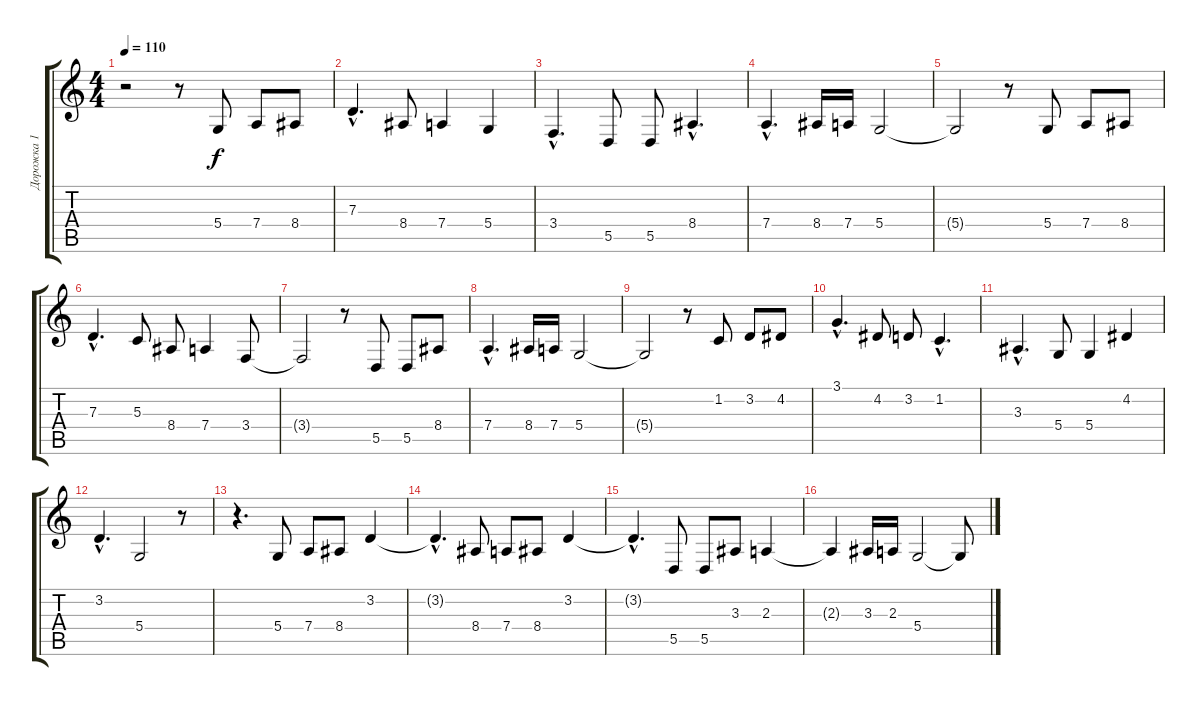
\track ("Дорожка 1" "Дорожка 1") {instrument electricpiano1}
\staff {score tabs}
\tuning (E4 B3 G3 D3 A2 E2) {hide}
\ts (4 4)
\tempo 110
\clef g2
\ks c
r.2{dy f} r.8 5.4.8 7.4.8 8.4.8 |
7.3{hac}.4{d} 8.4.8 7.4.4 5.4.4 |
3.4{hac}.4{d} 5.5.8 5.5.8 8.4{hac}.4{d} |
7.4{hac}.4{d} 8.4.16 7.4.16 5.4.2 |
5.4{t}.2 r.8 5.4.8 7.4.8 8.4.8 |
7.3{hac}.4{d} 5.3.8 8.4.8 7.4.4 3.4.8 |
3.4{t}.2 r.8 5.5.8 5.5.8 8.4.8 |
7.4{hac}.4{d} 8.4.16 7.4.16 5.4.2 |
5.4{t}.2 r.8 1.2.8 3.2.8 4.2.8 |
3.1{hac}.4{d} 4.2.8 3.2.8 1.2{hac}.4{d} |
3.3{hac}.4{d} 5.4.8 5.4.4 4.2.4 |
3.2{hac}.4{d} 5.4.2 r.8 |
r.4{d} 5.4.8 7.4.8 8.4.8 3.2.4 |
3.2{hac t}.4{d} 8.4.8 7.4.8 8.4.8 3.2.4 |
3.2{hac t}.4{d} 5.5.8 5.5.8 3.3.8 2.3.4 |
2.3{t}.4 3.3.16 2.3.16 5.4.2 5.4{t}.8
